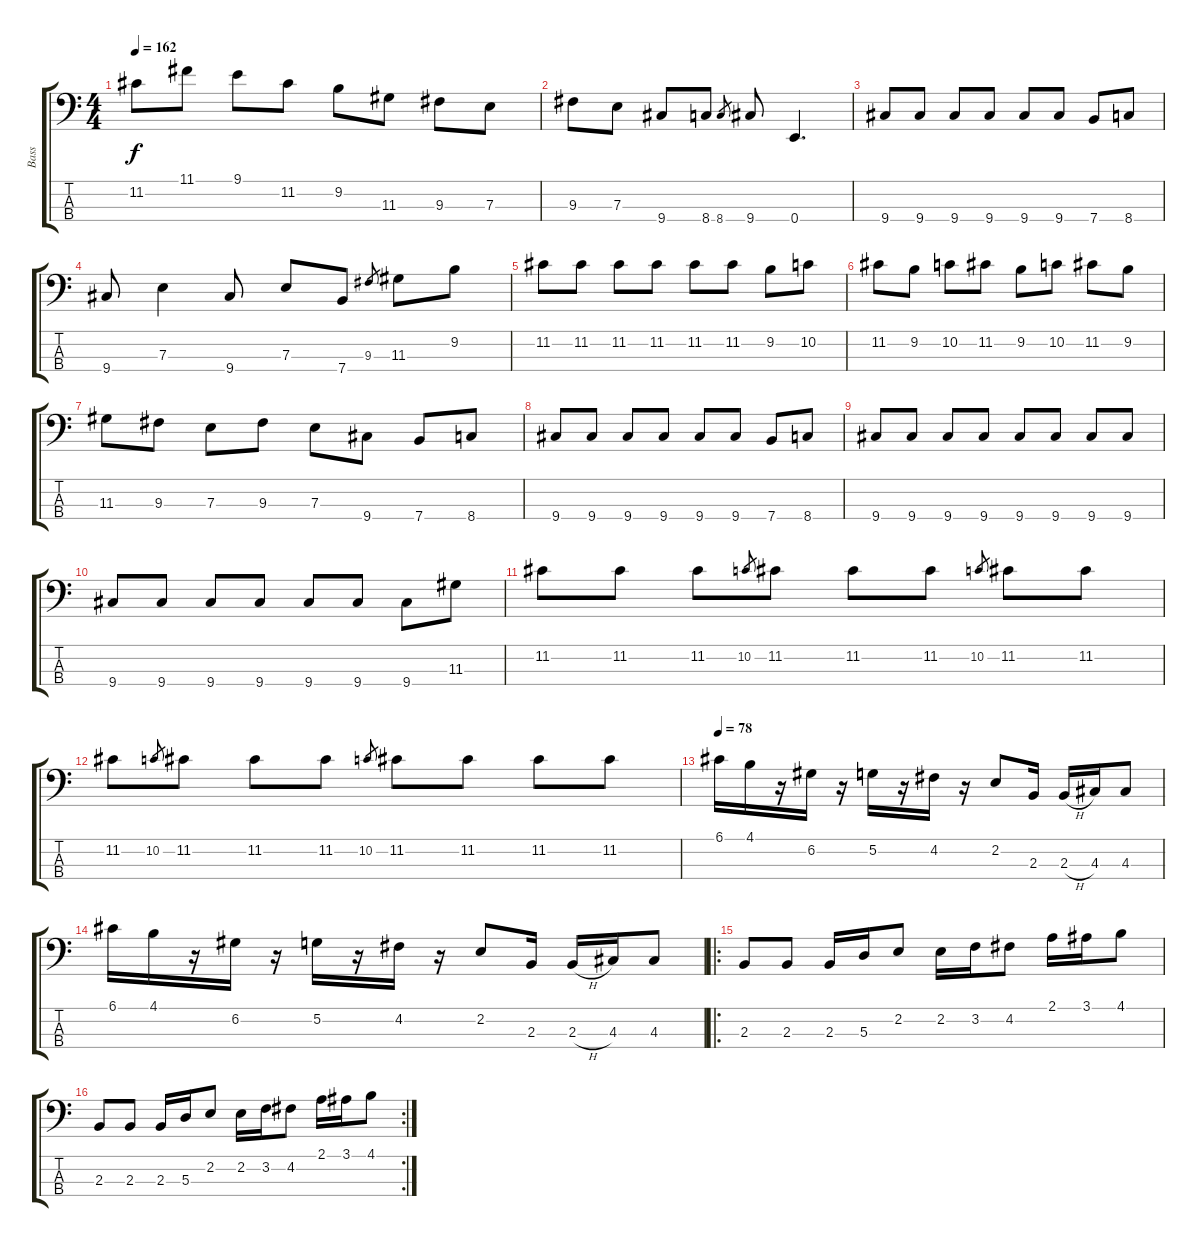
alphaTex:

\track ("Bass" "Bass") {instrument electricbassfinger}
\staff {score tabs}
\tuning (G2 D2 A1 E1) {hide}
\ts (4 4)
\tempo 162
\clef f4
\ks c
11.2.8{dy f} 11.1.8 9.1.8 11.2.8 9.2.8 11.3.8 9.3.8 7.3.8 |
9.3.8 7.3.8 9.4.8 8.4.8 8.4.8{gr} 9.4.8 0.4.4{d} |
9.4.8 9.4.8 9.4.8 9.4.8 9.4.8 9.4.8 7.4.8 8.4.8 |
9.4.8 7.3.4 9.4.8 7.3.8 7.4.8 9.3.8{gr} 11.3.8 9.2.8 |
11.2.8 11.2.8 11.2.8 11.2.8 11.2.8 11.2.8 9.2.8 10.2.8 |
11.2.8 9.2.8 10.2.8 11.2.8 9.2.8 10.2.8 11.2.8 9.2.8 |
11.3.8 9.3.8 7.3.8 9.3.8 7.3.8 9.4.8 7.4.8 8.4.8 |
9.4.8 9.4.8 9.4.8 9.4.8 9.4.8 9.4.8 7.4.8 8.4.8 |
9.4.8 9.4.8 9.4.8 9.4.8 9.4.8 9.4.8 9.4.8 9.4.8 |
9.4.8 9.4.8 9.4.8 9.4.8 9.4.8 9.4.8 9.4.8 11.3.8 |
11.2.8 11.2.8 11.2.8 10.2.8{gr} 11.2.8 11.2.8 11.2.8 10.2.8{gr} 11.2.8 11.2.8 |
11.2.8 10.2.8{gr} 11.2.8 11.2.8 11.2.8 10.2.8{gr} 11.2.8 11.2.8 11.2.8 11.2.8 |
\tempo 78
6.1.16 4.1.16 r.16 6.2.16 r.16 5.2.16 r.16 4.2.16 r.16 2.2.8 2.3.16 2.3{h}.16 4.3.16 4.3.8 |
6.1.16 4.1.16 r.16 6.2.16 r.16 5.2.16 r.16 4.2.16 r.16 2.2.8 2.3.16 2.3{h}.16 4.3.16 4.3.8 |
\ro
2.3.8 2.3.8 2.3.16 5.3.16 2.2.8 2.2.16 3.2.16 4.2.8 2.1.16 3.1.16 4.1.8 |
\rc 2
2.3.8 2.3.8 2.3.16 5.3.16 2.2.8 2.2.16 3.2.16 4.2.8 2.1.16 3.1.16 4.1.8
